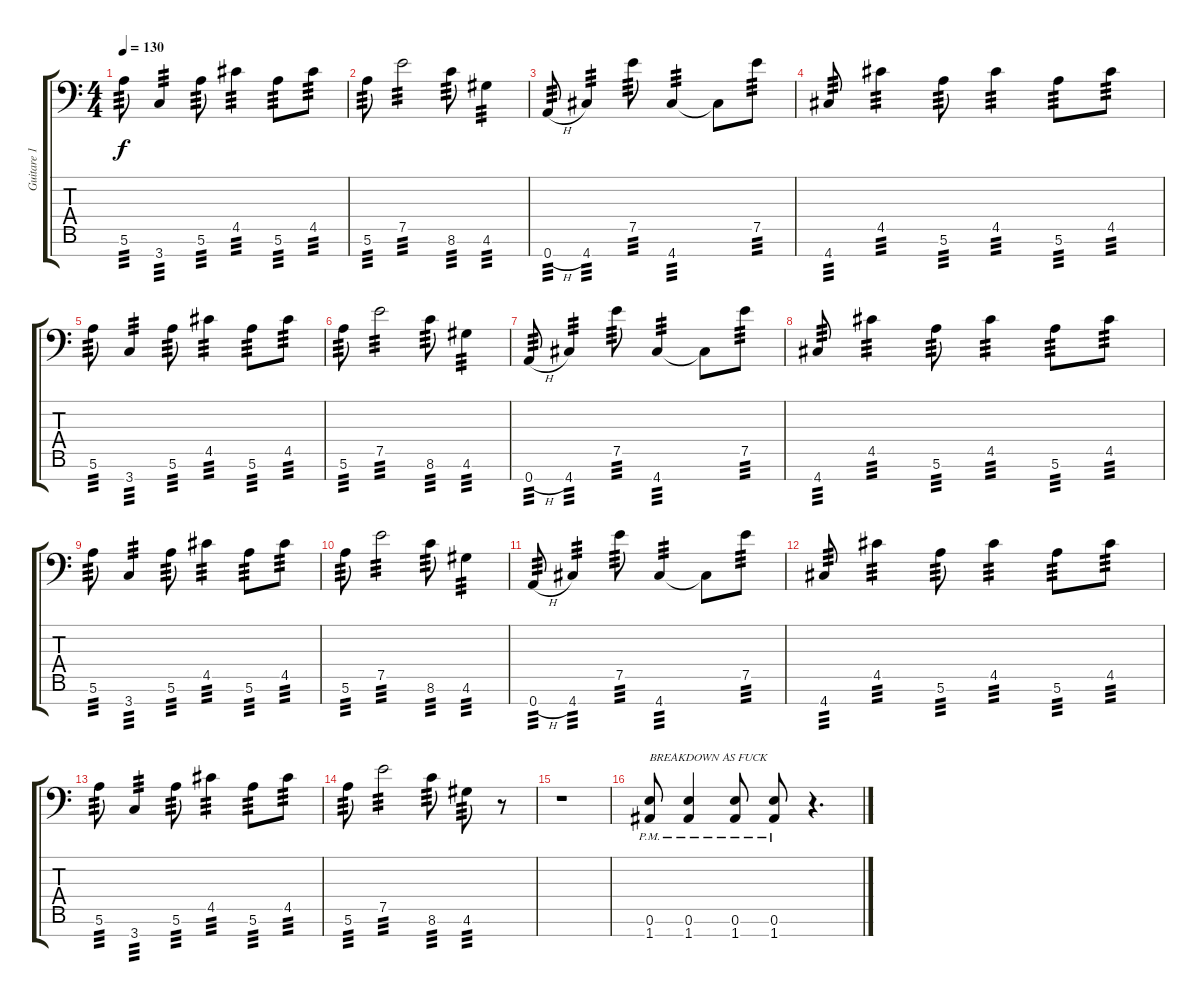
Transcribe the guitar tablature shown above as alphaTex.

\track ("Guitare 1" "Guitare 1") {instrument distortionguitar}
\staff {score tabs}
\tuning (E4 B3 G3 D3 A2 E2 A1) {hide}
\ts (4 4)
\tempo 130
\clef f4
\ks c
5.6.8{tp 3 dy f} 3.7.4{tp 3} 5.6.8{tp 3} 4.5.4{tp 3} 5.6.8{tp 3} 4.5.8{tp 3} |
5.6.8{tp 3} 7.5.2{tp 3} 8.6.8{tp 3} 4.6.4{tp 3} |
0.7{h}.8{tp 3} 4.7.4{tp 3} 7.5.8{tp 3} 4.7.4{tp 3} 4.7{t}.8 7.5.8{tp 3} |
4.7.8{tp 3} 4.5.4{tp 3} 5.6.8{tp 3} 4.5.4{tp 3} 5.6.8{tp 3} 4.5.8{tp 3} |
5.6.8{tp 3} 3.7.4{tp 3} 5.6.8{tp 3} 4.5.4{tp 3} 5.6.8{tp 3} 4.5.8{tp 3} |
5.6.8{tp 3} 7.5.2{tp 3} 8.6.8{tp 3} 4.6.4{tp 3} |
0.7{h}.8{tp 3} 4.7.4{tp 3} 7.5.8{tp 3} 4.7.4{tp 3} 4.7{t}.8 7.5.8{tp 3} |
4.7.8{tp 3} 4.5.4{tp 3} 5.6.8{tp 3} 4.5.4{tp 3} 5.6.8{tp 3} 4.5.8{tp 3} |
5.6.8{tp 3} 3.7.4{tp 3} 5.6.8{tp 3} 4.5.4{tp 3} 5.6.8{tp 3} 4.5.8{tp 3} |
5.6.8{tp 3} 7.5.2{tp 3} 8.6.8{tp 3} 4.6.4{tp 3} |
0.7{h}.8{tp 3} 4.7.4{tp 3} 7.5.8{tp 3} 4.7.4{tp 3} 4.7{t}.8 7.5.8{tp 3} |
4.7.8{tp 3} 4.5.4{tp 3} 5.6.8{tp 3} 4.5.4{tp 3} 5.6.8{tp 3} 4.5.8{tp 3} |
5.6.8{tp 3} 3.7.4{tp 3} 5.6.8{tp 3} 4.5.4{tp 3} 5.6.8{tp 3} 4.5.8{tp 3} |
5.6.8{tp 3} 7.5.2{tp 3} 8.6.8{tp 3} 4.6.8{tp 3} r.8 |
r.1 |
(0.6{pm} 1.7{pm}).8{txt "BREAKDOWN AS FUCK"} (0.6{pm} 1.7{pm}).4 (0.6{pm} 1.7{pm}).8 (0.6{pm} 1.7{pm}).8 r.4{d}
